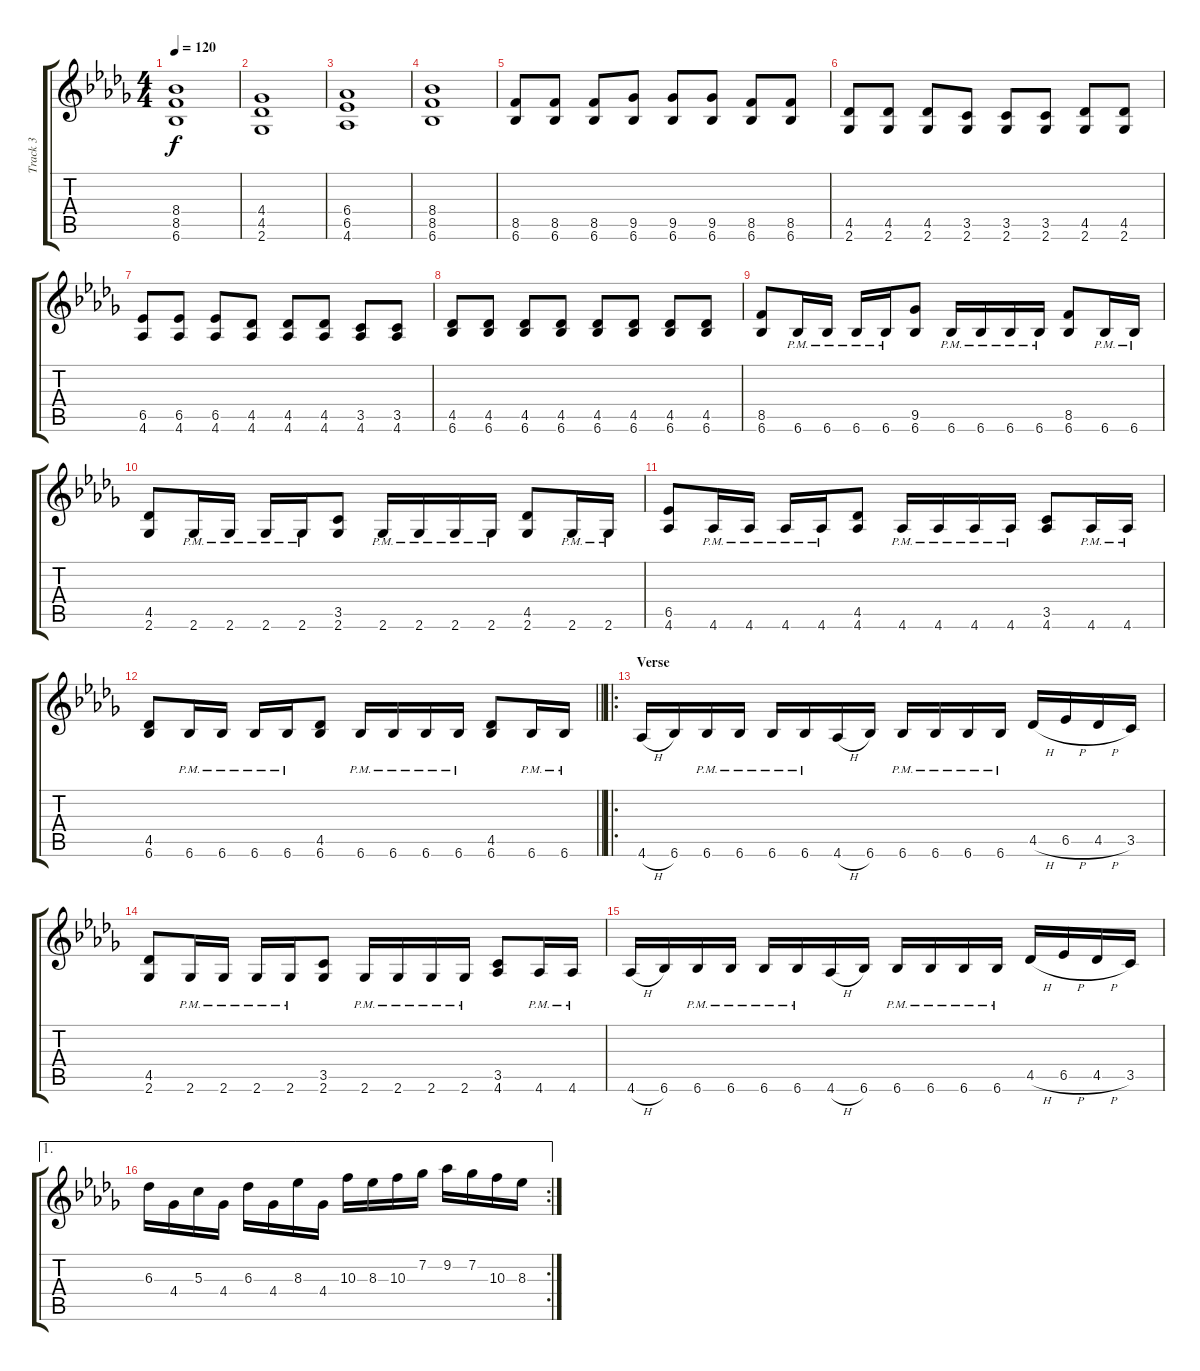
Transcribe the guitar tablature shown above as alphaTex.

\track ("Track 3" "Track 3") {instrument distortionguitar}
\staff {score tabs}
\tuning (E4 B3 G3 D3 A2 E2) {hide}
\ts (4 4)
\tempo 120
\clef g2
\ks bbminor
(8.4 8.5 6.6).1{dy f} |
(4.4 4.5 2.6).1 |
(6.4 6.5 4.6).1 |
(8.4 8.5 6.6).1 |
(8.5 6.6).8 (8.5 6.6).8 (8.5 6.6).8 (9.5 6.6).8 (9.5 6.6).8 (9.5 6.6).8 (8.5 6.6).8 (8.5 6.6).8 |
(4.5 2.6).8 (4.5 2.6).8 (4.5 2.6).8 (3.5 2.6).8 (3.5 2.6).8 (3.5 2.6).8 (4.5 2.6).8 (4.5 2.6).8 |
(6.5 4.6).8 (6.5 4.6).8 (6.5 4.6).8 (4.5 4.6).8 (4.5 4.6).8 (4.5 4.6).8 (3.5 4.6).8 (3.5 4.6).8 |
(4.5 6.6).8 (4.5 6.6).8 (4.5 6.6).8 (4.5 6.6).8 (4.5 6.6).8 (4.5 6.6).8 (4.5 6.6).8 (4.5 6.6).8 |
(8.5 6.6).8 6.6{pm}.16 6.6{pm}.16 6.6{pm}.16 6.6{pm}.16 (9.5 6.6).8 6.6{pm}.16 6.6{pm}.16 6.6{pm}.16 6.6{pm}.16 (8.5 6.6).8 6.6{pm}.16 6.6{pm}.16 |
(4.5 2.6).8 2.6{pm}.16 2.6{pm}.16 2.6{pm}.16 2.6{pm}.16 (3.5 2.6).8 2.6{pm}.16 2.6{pm}.16 2.6{pm}.16 2.6{pm}.16 (4.5 2.6).8 2.6{pm}.16 2.6{pm}.16 |
(6.5 4.6).8 4.6{pm}.16 4.6{pm}.16 4.6{pm}.16 4.6{pm}.16 (4.5 4.6).8 4.6{pm}.16 4.6{pm}.16 4.6{pm}.16 4.6{pm}.16 (3.5 4.6).8 4.6{pm}.16 4.6{pm}.16 |
\barLineRight lightlight
(4.5 6.6).8 6.6{pm}.16 6.6{pm}.16 6.6{pm}.16 6.6{pm}.16 (4.5 6.6).8 6.6{pm}.16 6.6{pm}.16 6.6{pm}.16 6.6{pm}.16 (4.5 6.6).8 6.6{pm}.16 6.6{pm}.16 |
\ro
\section ("" "Verse")
4.6{h}.16 6.6.16 6.6{pm}.16 6.6{pm}.16 6.6{pm}.16 6.6{pm}.16 4.6{h}.16 6.6.16 6.6{pm}.16 6.6{pm}.16 6.6{pm}.16 6.6{pm}.16 4.5{h}.16 6.5{h}.16 4.5{h}.16 3.5.16 |
(4.5 2.6).8 2.6{pm}.16 2.6{pm}.16 2.6{pm}.16 2.6{pm}.16 (3.5 2.6).8 2.6{pm}.16 2.6{pm}.16 2.6{pm}.16 2.6{pm}.16 (3.5 4.6).8 4.6{pm}.16 4.6{pm}.16 |
4.6{h}.16 6.6.16 6.6{pm}.16 6.6{pm}.16 6.6{pm}.16 6.6{pm}.16 4.6{h}.16 6.6.16 6.6{pm}.16 6.6{pm}.16 6.6{pm}.16 6.6{pm}.16 4.5{h}.16 6.5{h}.16 4.5{h}.16 3.5.16 |
\ae 1
\rc 2
6.3.16 4.4.16 5.3.16 4.4.16 6.3.16 4.4.16 8.3.16 4.4.16 10.3.16 8.3.16 10.3.16 7.2.16 9.2.16 7.2.16 10.3.16 8.3.16
